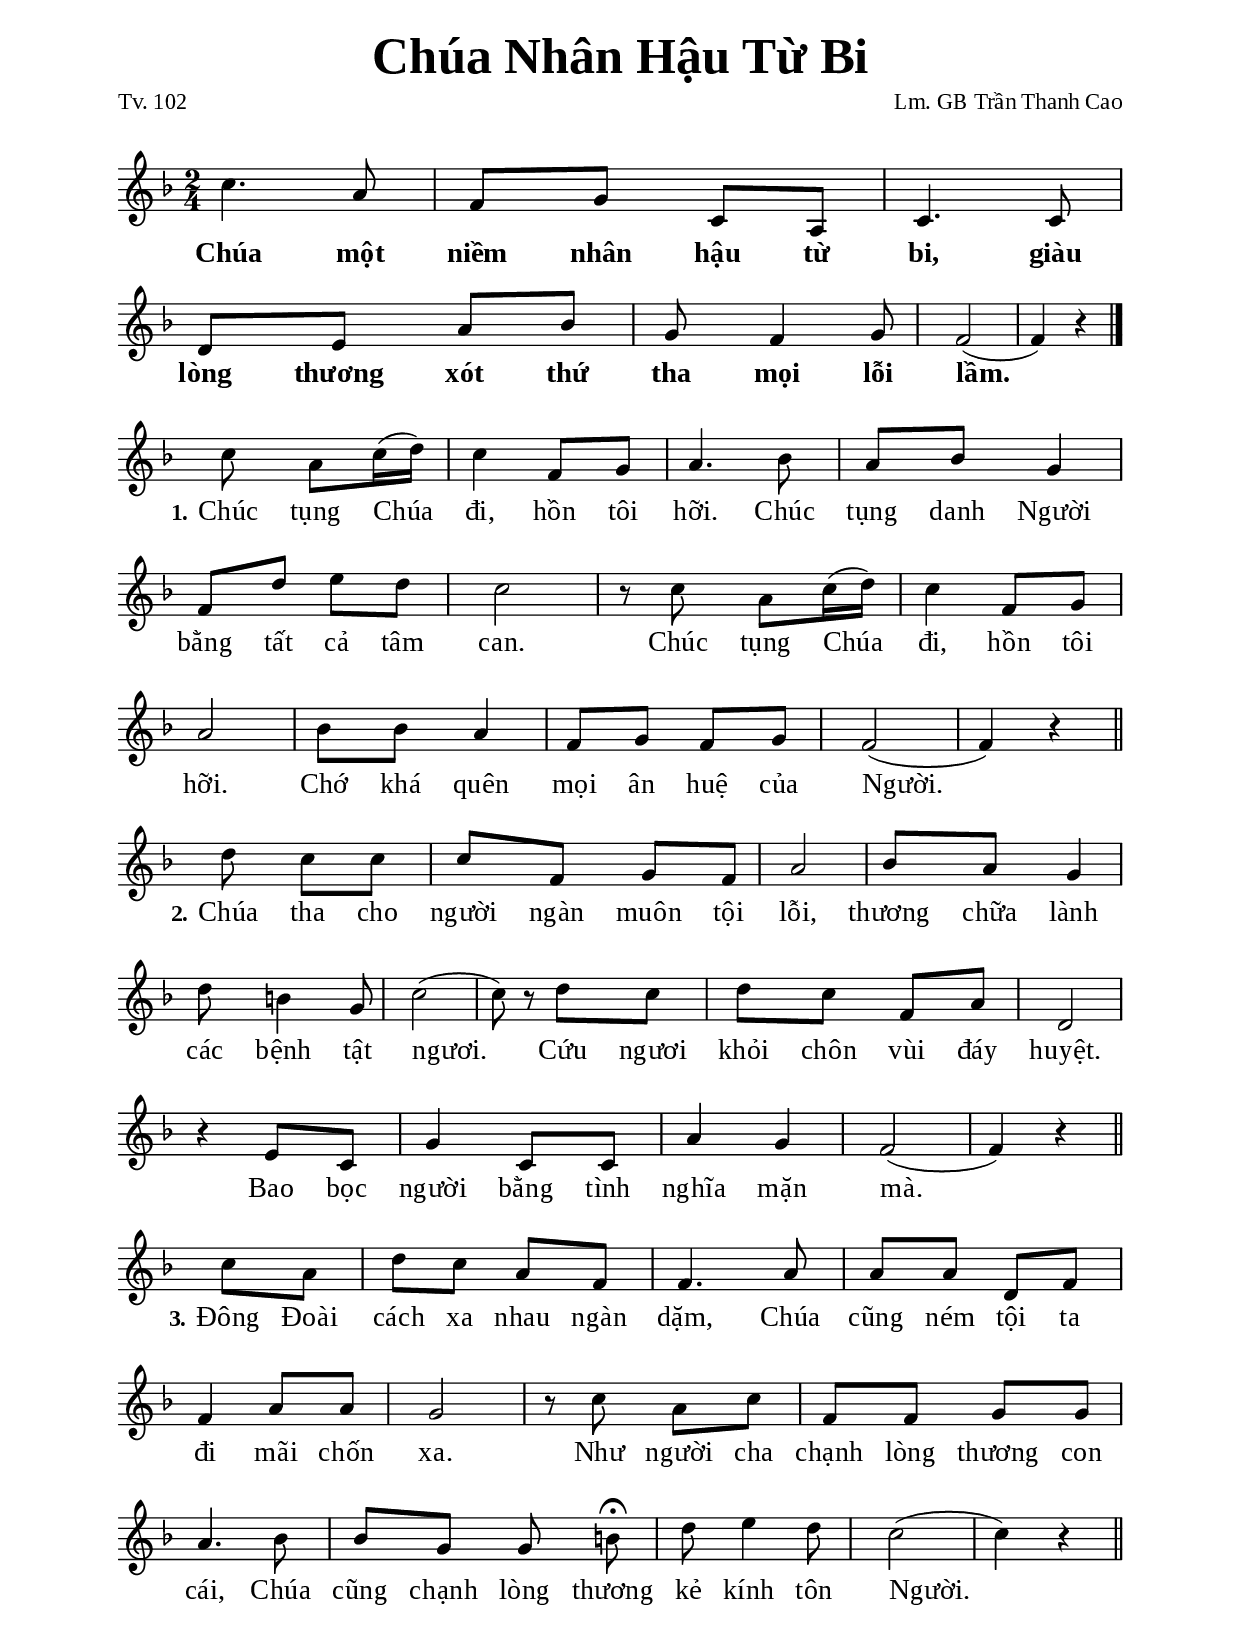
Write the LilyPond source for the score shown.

% Cài đặt chung
\version "2.22.1"
\include "english.ly"

\header {
  title = \markup { \fontsize #3 "Chúa Nhân Hậu Từ Bi" }
  poet = "Tv. 102"
  composer = "Lm. GB Trần Thanh Cao"
  arranger = " "
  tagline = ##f
}

% Nhạc điệp khúc
nhacDiepKhuc = \relative c'' {
  c4. a8 |
  f g c, a |
  c4. c8 |
  d e a bf |
  g f4 g8 |
  f2 ( |
  f4) r \bar "|."
}

% Nhạc phiên khúc
nhacPhienKhucMot = \relative c'' {
  \partial 4. c8 a c16 (d) |
  c4 f,8 g |
  a4. bf8 |
  a bf g4 |
  f8 d' e d |
  c2 |
  r8 c a c16 (d) |
  c4 f,8 g |
  a2 |
  bf8 bf a4 |
  f8 g f g |
  f2 ( |
  f4) r \bar "||"
}

nhacPhienKhucHai = \relative c'' {
  \partial 4. d8 c c |
  c f, g f |
  a2 |
  bf8 a g4 |
  d'8 b!4 g8 |
  c2 ( |
  c8) r d c |
  d c f, a |
  d,2 |
  r4 e8 c |
  g'4 c,8 c |
  a'4 g |
  f2 ( |
  f4) r \bar "||"
}

nhacPhienKhucBa = \relative c'' {
  \partial 4 c8 a |
  d c a f |
  f4. a8 |
  a a d, f |
  f4 a8 a |
  g2 |
  r8 c a c |
  f, f g g |
  a4. bf8 |
  bf g
  \autoBeamOff
  g b \fermata |
  \autoBeamOn
  d e4 d8 |
  c2 ( |
  c4) r \bar "||"
}

% Lời điệp khúc
loiDiepKhuc = \lyricmode {
  \override Lyrics.LyricText.font-series = #'bold
  Chúa một niềm nhân hậu từ bi,
  giàu lòng thương xót thứ tha mọi lỗi lầm.
}

% Lời phiên khúc
loiPhienKhucMot = \lyricmode {
  \set stanza = #"1."
  Chúc tụng Chúa đi, hồn tôi hỡi.
  Chúc tụng danh Người bằng tất cả tâm can.
  Chúc tụng Chúa đi, hồn tôi hỡi.
  Chớ khá quên mọi ân huệ của Người.
}

loiPhienKhucHai = \lyricmode {
  \set stanza = #"2."
  Chúa tha cho người ngàn muôn tội lỗi,
  thương chữa lành các bệnh tật ngươi.
  Cứu ngươi khỏi chôn vùi đáy huyệt.
  Bao bọc người bằng tình nghĩa mặn mà.
}

loiPhienKhucBa = \lyricmode {
  \set stanza = #"3."
  Đông Đoài cách xa nhau ngàn dặm,
  Chúa cũng ném tội ta đi mãi chốn xa.
  Như người cha chạnh lòng thương con cái,
  Chúa cũng chạnh lòng thương kẻ kính tôn Người.
}

% Dàn trang
\paper {
  #(set-paper-size "a4")
  top-margin = 10\mm
  bottom-margin = 10\mm
  left-margin = 20\mm
  right-margin = 20\mm
  indent = #0
  #(define fonts
    (make-pango-font-tree
      "Liberation Serif"
      "Liberation Serif"
      "Liberation Serif"
      (/ 20 20)))
  page-count = #1
  system-system-spacing = #'((basic-distance . 13))
  score-system-spacing = #'((basic-distance . 13))
}

% Thiết lập tông và nhịp
TongNhip = { \key f \major \time 2/4 }

\score {
  \new ChoirStaff <<
    \new Staff = diepKhuc \with {
        \consists "Merge_rests_engraver"
        %\magnifyStaff #(magstep +1)
      }
      <<
      \new Voice = beSop {
        \TongNhip \stemNeutral \nhacDiepKhuc
      }
    >>
    \new Lyrics \lyricsto beSop \loiDiepKhuc
  >>
  \layout {
    \override Lyrics.LyricText.font-series = #'bold
    \override Lyrics.LyricText.font-size = #+2
    \override Lyrics.LyricSpace.minimum-distance = #6
    \override Score.BarNumber.break-visibility = ##(#f #f #f)
    \override Score.SpacingSpanner.uniform-stretching = ##t
  }
}

\score {
  \new ChoirStaff <<
    \new Staff = phienKhuc \with {
        %\magnifyStaff #(magstep +1)
      }
      <<
      \new Voice = beSop {
        \TongNhip \nhacPhienKhucMot
      }
    >>
    \new Lyrics \lyricsto beSop \loiPhienKhucMot
  >>
  \layout {
    \override Staff.TimeSignature.transparent = ##t
    \override Lyrics.LyricText.font-size = #+2
    \override Lyrics.LyricSpace.minimum-distance = #3
    \override Score.BarNumber.break-visibility = ##(#f #f #f)
    \override Score.SpacingSpanner.uniform-stretching = ##t
  }
}

\score {
  \new ChoirStaff <<
    \new Staff = phienKhuc \with {
        %\magnifyStaff #(magstep +1)
      }
      <<
      \new Voice = beSop {
        \TongNhip \nhacPhienKhucHai
      }
    >>
    \new Lyrics \lyricsto beSop \loiPhienKhucHai
  >>
  \layout {
    \override Staff.TimeSignature.transparent = ##t
    \override Lyrics.LyricText.font-size = #+2
    \override Lyrics.LyricSpace.minimum-distance = #3
    \override Score.BarNumber.break-visibility = ##(#f #f #f)
    \override Score.SpacingSpanner.uniform-stretching = ##t
  }
}

\score {
  \new ChoirStaff <<
    \new Staff = phienKhuc \with {
        %\magnifyStaff #(magstep +1)
      }
      <<
      \new Voice = beSop {
        \TongNhip \nhacPhienKhucBa
      }
    >>
    \new Lyrics \lyricsto beSop \loiPhienKhucBa
  >>
  \layout {
    \override Staff.TimeSignature.transparent = ##t
    \override Lyrics.LyricText.font-size = #+2
    \override Lyrics.LyricSpace.minimum-distance = #2
    \override Score.BarNumber.break-visibility = ##(#f #f #f)
    \override Score.SpacingSpanner.uniform-stretching = ##t
  }
}
